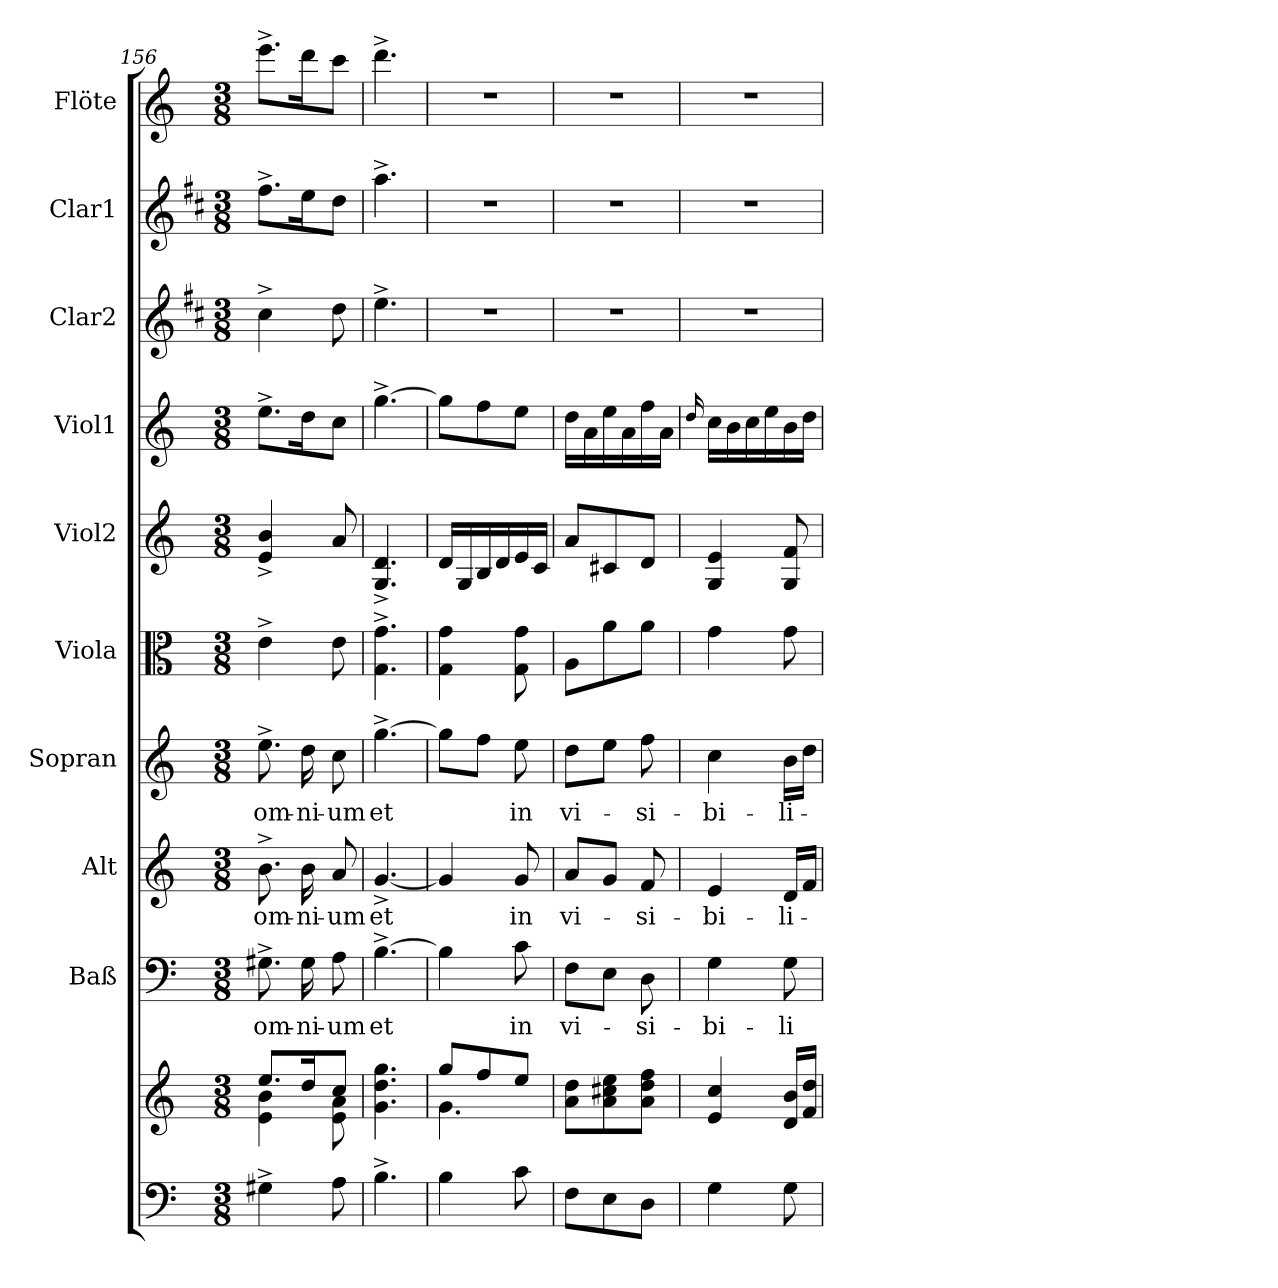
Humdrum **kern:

**kern	**kern	**kern	**text	**kern	**text	**kern	**text	**kern	**kern	**kern	**kern	**kern	**kern
*part10	*part10	*part9	*part9	*part8	*part8	*part7	*part7	*part6	*part5	*part4	*part3	*part2	*part1
*staff11	*staff10	*staff9	*staff9	*staff8	*staff8	*staff7	*staff7	*staff6	*staff5	*staff4	*staff3	*staff2	*staff1
*	*	*I"Baß	*	*I"Alt	*	*I"Sopran	*	*I"Viola	*I"Viol2	*I"Viol1	*I"Clar2	*I"Clar1	*I"Flöte
*	*	*	*	*	*	*	*	*I'Vla	*	*	*I'Cl	*I'Cl	*I'Fl
*clefF4	*clefG2	*clefF4	*	*clefG2	*	*clefG2	*	*clefC3	*clefG2	*clefG2	*clefG2	*clefG2	*clefG2
*	*	*	*	*	*	*	*	*	*	*	*ITrd1c2	*ITrd1c2	*
*k[]	*k[]	*k[]	*	*k[]	*	*k[]	*	*k[]	*k[]	*k[]	*k[]	*k[]	*k[]
*C:	*C:	*C:	*	*C:	*	*C:	*	*C:	*C:	*C:	*C:	*C:	*C:
*M3/8	*M3/8	*M3/8	*	*M3/8	*	*M3/8	*	*M3/8	*M3/8	*M3/8	*M3/8	*M3/8	*M3/8
=156	=156	=156	=156	=156	=156	=156	=156	=156	=156	=156	=156	=156	=156
*	*^	*	*	*	*	*	*	*	*	*	*	*	*
!	!	!	!	!LO:LY:b	!	!LO:LY:b	!	!LO:LY:b	!	!	!	!	!	!
4G#X^>\	8.ee/L	4e\ 4b\	8.G#X^>\	om-	8.b^>\	om-	8.ee^>\	om-	4e^>\	4e/^< 4b/^<	8.ee^>\L	4b^>\	8.ee^>\L	8.eee^>\L
!	!	!	!	!LO:LY:b	!	!LO:LY:b	!	!LO:LY:b	!	!	!	!	!	!
.	16dd/k	.	16G#\	-ni-	16b\	-ni-	16dd\	-ni-	.	.	16dd\k	.	16dd\k	16ddd\k
!	!	!	!	!LO:LY:b	!	!LO:LY:b	!	!LO:LY:b	!	!	!	!	!	!
8A\	8cc/J	8e\ 8a\	8A\	-um	8a/	-um	8cc\	-um	8e\	8a/	8cc\J	8cc\	8cc\J	8ccc\J
=157	=157	=157	=157	=157	=157	=157	=157	=157	=157	=157	=157	=157	=157	=157
!	!	!	!	!LO:LY:b	!	!LO:LY:b	!	!LO:LY:b	!	!	!	!	!	!
*	*v	*v	*	*	*	*	*	*	*	*	*	*	*	*
4.B^>\	4.g\ 4.dd\ 4.gg\	[4.B^>\	et	[4.g^</	et	[4.gg^>\	et	4.G\^> 4.g\^>	4.G/^< 4.d/^<	[4.gg^>\	4.dd^>\	4.gg^>\	4.ddd^>\
=158	=158	=158	=158	=158	=158	=158	=158	=158	=158	=158	=158	=158	=158
*	*^	*	*	*	*	*	*	*	*	*	*	*	*
4B\	8gg/L	4.g\	4B\]	.	4g/]	.	8gg\L]	.	4G\ 4g\	16d/LL	8gg\L]	4.r	4.r	4.r
.	.	.	.	.	.	.	.	.	.	16G/	.	.	.	.
.	8ff/	.	.	.	.	.	8ff\J	.	.	16B/	8ff\	.	.	.
.	.	.	.	.	.	.	.	.	.	16d/	.	.	.	.
!	!	!	!	!LO:LY:b	!	!LO:LY:b	!	!LO:LY:b	!	!	!	!	!	!
8c\	8ee/J	.	8c\	in	8g/	in	8ee\	in	8G\ 8g\	16e/	8ee\J	.	.	.
.	.	.	.	.	.	.	.	.	.	16c/JJ	.	.	.	.
*	*v	*v	*	*	*	*	*	*	*	*	*	*	*	*
=159	=159	=159	=159	=159	=159	=159	=159	=159	=159	=159	=159	=159	=159
!	!	!	!LO:LY:b	!	!LO:LY:b	!	!LO:LY:b	!	!	!	!	!	!
8F\L	8a\ 8dd\L	8F\L	vi-	8a/L	vi-	8dd\L	vi-	8A\L	8a/L	16dd\LL	4.r	4.r	4.r
.	.	.	.	.	.	.	.	.	.	16a\	.	.	.
8E\	8a\ 8cc#X\ 8ee\	8E\J	.	8g/J	.	8ee\J	.	8a\	8c#X/	16ee\	.	.	.
.	.	.	.	.	.	.	.	.	.	16a\	.	.	.
!	!	!	!LO:LY:b	!	!LO:LY:b	!	!LO:LY:b	!	!	!	!	!	!
8D\J	8a\ 8dd\ 8ff\J	8D\	-si-	8f/	-si-	8ff\	-si-	8a\J	8d/J	16ff\	.	.	.
.	.	.	.	.	.	.	.	.	.	16a\JJ	.	.	.
!!LO:PB:g=z
=160	=160	=160	=160	=160	=160	=160	=160	=160	=160	=160	=160	=160	=160
.	.	.	.	.	.	.	.	.	.	16qqdd/	.	.	.
!	!	!	!LO:LY:b	!	!LO:LY:b	!	!LO:LY:b	!	!	!	!	!	!
4G\	4e/ 4cc/	4G\	-bi-	4e/	-bi-	4cc\	-bi-	4g\	4G/ 4e/	16cc\LL	4.r	4.r	4.r
.	.	.	.	.	.	.	.	.	.	16b\	.	.	.
.	.	.	.	.	.	.	.	.	.	16cc\	.	.	.
.	.	.	.	.	.	.	.	.	.	16ee\	.	.	.
!	!	!	!LO:LY:b	!	!LO:LY:b	!	!LO:LY:b	!	!	!	!	!	!
8G\	16d/ 16b/LL	8G\	-li-	16d/LL	-li-	16b\LL	-li-	8g\	8G/ 8f/	16b\	.	.	.
.	16f/ 16dd/JJ	.	.	16f/JJ	.	16dd\JJ	.	.	.	16dd\JJ	.	.	.
=	=	=	=	=	=	=	=	=	=	=	=	=	=
*-	*-	*-	*-	*-	*-	*-	*-	*-	*-	*-	*-	*-	*-
